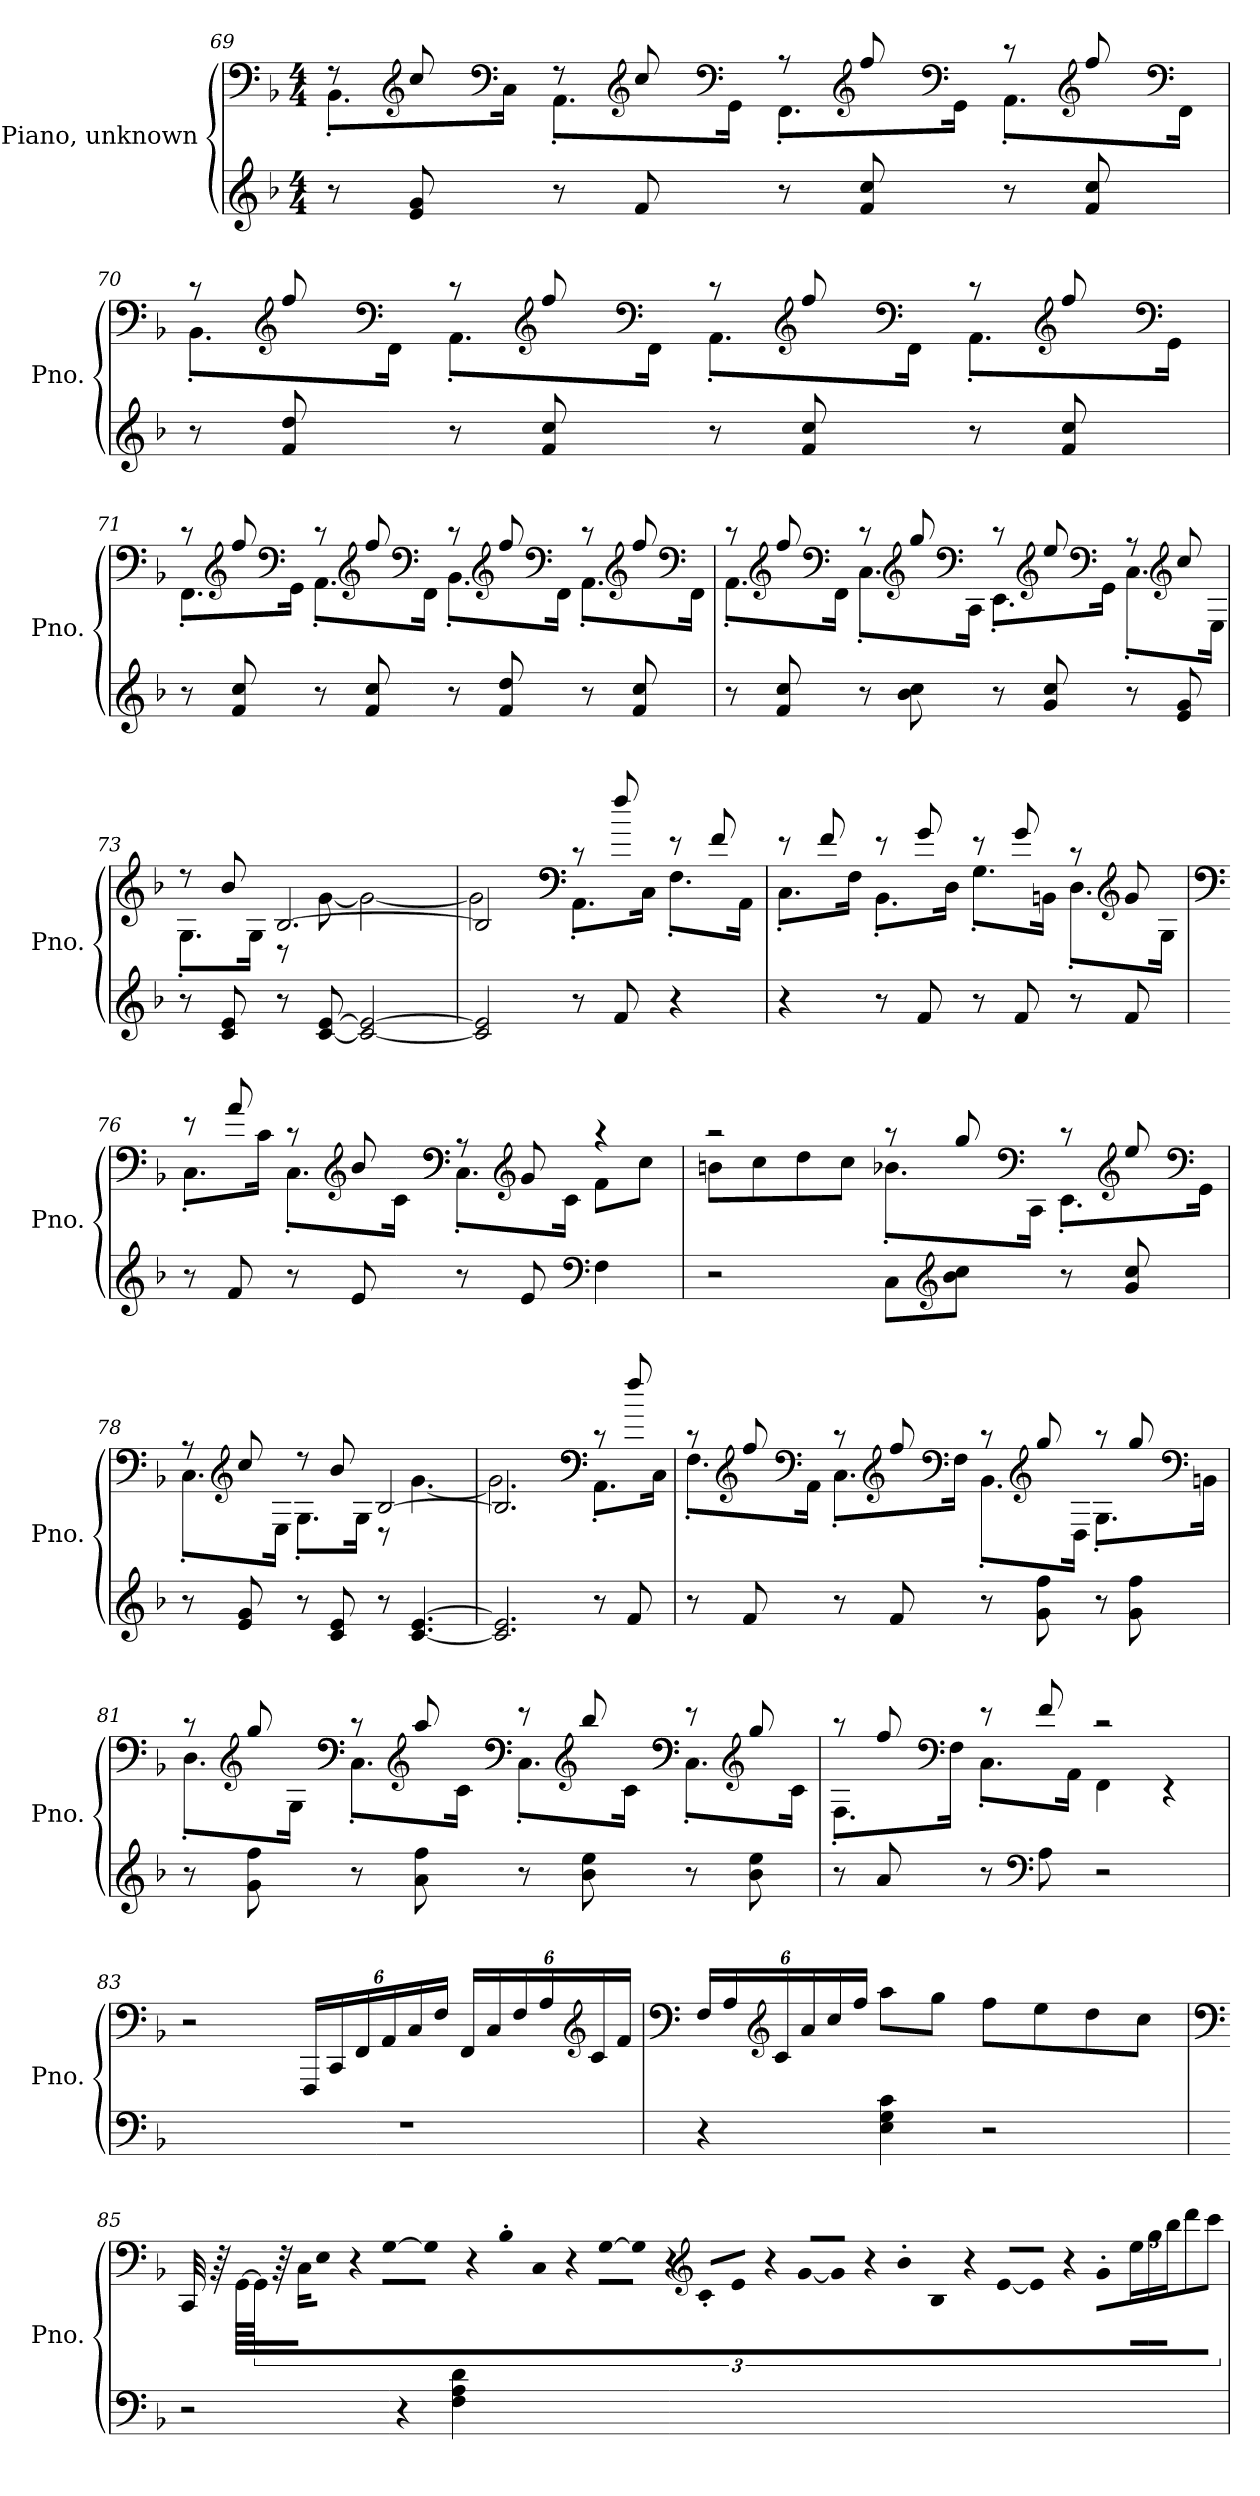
**kern	**kern
*part1	*part1
*staff2	*staff1
*I"Piano, unknown	*
*I'Pno.	*
!!LO:LB:g=z
*clefG2	*clefF4
*k[b-]	*k[b-]
*M4/4	*M4/4
=69	=69
*	*^
8r	8r	8.BB-'\L
*	*clefG2	*
8e/ 8g/	8cc/	.
*	*clefF4	*
.	.	16C\Jk
8r	8r	8.AA'\L
*	*clefG2	*
8f/	8cc/	.
*	*clefF4	*
.	.	16GG\Jk
8r	8r	8.FF'\L
*	*clefG2	*
8f/ 8cc/	8ff/	.
*	*clefF4	*
.	.	16GG\Jk
8r	8r	8.AA'\L
*	*clefG2	*
8f/ 8cc/	8ff/	.
*	*clefF4	*
.	.	16FF\Jk
!!LO:LB:g=z	!!
=70	=70	=70
8r	8r	8.BB-'\L
*	*clefG2	*
8f/ 8dd/	8ff/	.
*	*clefF4	*
.	.	16FF\Jk
8r	8r	8.AA'\L
*	*clefG2	*
8f/ 8cc/	8ff/	.
*	*clefF4	*
.	.	16FF\Jk
8r	8r	8.AA'\L
*	*clefG2	*
8f/ 8cc/	8ff/	.
*	*clefF4	*
.	.	16FF\Jk
8r	8r	8.AA'\L
*	*clefG2	*
8f/ 8cc/	8ff/	.
*	*clefF4	*
.	.	16GG\Jk
!!LO:LB:g=z	!!
=71	=71	=71
8r	8r	8.FF'\L
*	*clefG2	*
8f/ 8cc/	8ff/	.
*	*clefF4	*
.	.	16GG\Jk
8r	8r	8.AA'\L
*	*clefG2	*
8f/ 8cc/	8ff/	.
*	*clefF4	*
.	.	16FF\Jk
8r	8r	8.BB-'\L
*	*clefG2	*
8f/ 8dd/	8ff/	.
*	*clefF4	*
.	.	16FF\Jk
8r	8r	8.AA'\L
*	*clefG2	*
8f/ 8cc/	8ff/	.
*	*clefF4	*
.	.	16FF\Jk
!!LO:PB:g=z	!!
=72	=72	=72
8r	8r	8.AA'\L
*	*clefG2	*
8f/ 8cc/	8ff/	.
*	*clefF4	*
.	.	16FF\Jk
8r	8r	8.C'\L
*	*clefG2	*
8b-\ 8cc\	8gg/	.
*	*clefF4	*
.	.	16CC\Jk
8r	8r	8.EE'\L
*	*clefG2	*
8g/ 8cc/	8ee/	.
*	*clefF4	*
.	.	16GG\Jk
8r	8r	8.C'\L
*	*clefG2	*
8e/ 8g/	8cc/	.
.	.	16E\Jk
=73	=73	=73
8r	8r	8.G'\L
8c/ 8e/	8b-/	.
.	.	16G\Jk
8r	[2.B-/	8r
[8c/ [8e/	.	[8g\
2c/_ 2e/_	.	2g\_
!!LO:LB:g=z	!!
=74	=74	=74
2c/] 2e/]	2B-/]	2g\]
*	*clefF4	*
8r	8r	8.AA'\L
8f/	8ff/	.
.	.	16C\Jk
4r	8r	8.F'\L
.	8f/	.
.	.	16AA\Jk
=75	=75	=75
4r	8r	8.C'\L
.	8f/	.
.	.	16F\Jk
8r	8r	8.BB-'\L
8f/	8g/	.
.	.	16D\Jk
8r	8r	8.G'\L
8f/	8g/	.
.	.	16BBn\Jk
8r	8r	8.D'\L
*	*clefG2	*
8f/	8g/	.
.	.	16G\Jk
!!LO:LB:g=z	!!
=76	=76	=76
*	*clefF4	*
8r	8r	8.C'\L
8f/	8a/	.
.	.	16c\Jk
8r	8r	8.C'\L
*	*clefG2	*
8e/	8b-/	.
.	.	16c\Jk
*	*clefF4	*
8r	8r	8.C'\L
*	*clefG2	*
8e/	8g/	.
.	.	16c\Jk
*clefF4	*	*
4F\	4r	8f\L
.	.	8cc\J
=77	=77	=77
2r	2r	8bn\L
.	.	8cc\
.	.	8dd\
.	.	8cc\J
8C\L	8r	8.b-X'\L
*clefG2	*	*
8b-\ 8cc\J	8gg/	.
*	*clefF4	*
.	.	16CC\Jk
8r	8r	8.EE'\L
*	*clefG2	*
8g/ 8cc/	8ee/	.
*	*clefF4	*
.	.	16GG\Jk
!!LO:LB:g=z	!!
=78	=78	=78
8r	8r	8.C'\L
*	*clefG2	*
8e/ 8g/	8cc/	.
.	.	16E\Jk
8r	8r	8.G'\L
8c/ 8e/	8b-/	.
.	.	16G\Jk
8r	[2B-/	8r
[4.c/ [4.e/	.	[4.g\
=79	=79	=79
2.c/] 2.e/]	2.B-/]	2.g\]
*	*clefF4	*
8r	8r	8.AA'\L
8f/	8ff/	.
.	.	16C\Jk
!!LO:LB:g=z	!!
=80	=80	=80
8r	8r	8.F'\L
*	*clefG2	*
8f/	8ff/	.
*	*clefF4	*
.	.	16AA\Jk
8r	8r	8.C'\L
*	*clefG2	*
8f/	8ff/	.
*	*clefF4	*
.	.	16F\Jk
8r	8r	8.BB-'\L
*	*clefG2	*
8g\ 8ff\	8gg/	.
.	.	16D\Jk
8r	8r	8.G'\L
8g\ 8ff\	8gg/	.
*	*clefF4	*
.	.	16BBn\Jk
!!LO:LB:g=z	!!
=81	=81	=81
8r	8r	8.D'\L
*	*clefG2	*
8g\ 8ff\	8gg/	.
.	.	16G\Jk
*	*clefF4	*
8r	8r	8.C'\L
*	*clefG2	*
8a\ 8ff\	8aa/	.
.	.	16c\Jk
*	*clefF4	*
8r	8r	8.C'\L
*	*clefG2	*
8b-\ 8ee\	8bb-/	.
.	.	16c\Jk
*	*clefF4	*
8r	8r	8.C'\L
*	*clefG2	*
8b-\ 8ee\	8gg/	.
.	.	16c\Jk
=82	=82	=82
8r	8r	8.F'\L
8a/	8ff/	.
*	*clefF4	*
.	.	16F\Jk
8r	8r	8.C'\L
*clefF4	*	*
8A\	8f/	.
.	.	16AA\Jk
2r	2r	4FF\
.	.	4r
*	*v	*v
!!LO:PB:g=z
=83	=83
1r	2r
*	*Xbrackettup
.	24FFF/LL
.	24CC/
.	24FF/
.	24AA/
.	24C/
.	24F/JJ
.	24FF/LL
.	24C/
.	24F/
.	24A/
*	*clefG2
.	24c/
.	24f/JJ
=84	=84
*	*clefF4
4r	24F/LL
.	24A/
*	*clefG2
.	24c/
.	24a/
.	24cc/
.	24ff/JJ
4E\ 4G\ 4c\	8aa\L
.	8gg\J
2r	8ff\L
.	8ee\
.	8dd\
.	8cc\J
!!LO:LB:g=z
=85	=85
*	*clefF4
2r	32CC/
.	64r
.	[64GG/LLLL
*	*brackettup
.	96GG/JJJJ]
.	96r
.	24C\LL
.	32E\JJk
.	64r
.	[64G\LLLL
.	64G\JJJJ]
.	64r
.	32B-'\
.	32C/
.	64r
.	[64G\LLLL
.	64G\JJJJ]
.	64r
*	*clefG2
.	32c'/LLL
.	32e/JJJ
.	64r
.	[64g/LLLL
.	64g/JJJJ]
.	64r
.	32b-'\
4r	32B-/
.	64r
.	[64e/LLLL
.	64e/JJJJ]
.	64r
.	32g'\KLL
*	*Xbrackettup
.	24ee\
.	24gg\
.	24bb-\J
4F\ 4A\ 4d\	8ddd\
.	8ccc\J
=	=
*-	*-
